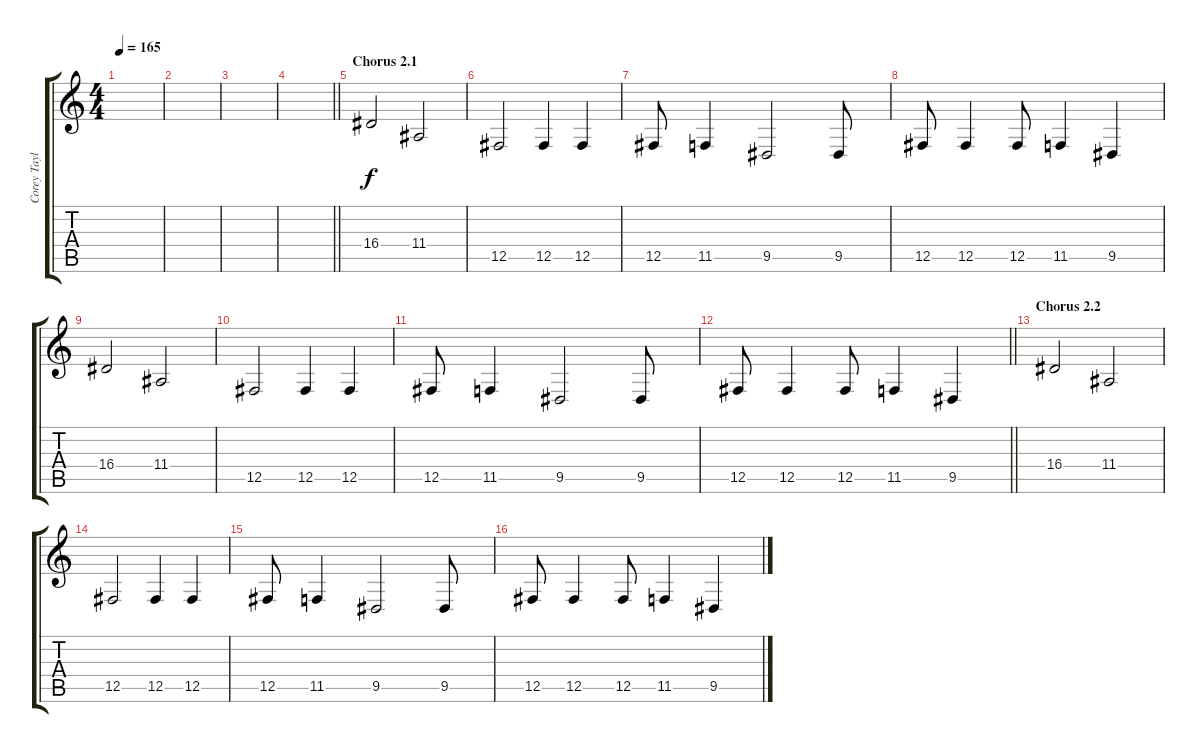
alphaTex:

\track ("Corey Taylor" "Corey Tayl") {instrument lead2sawtooth}
\staff {score tabs}
\tuning (Db4 Ab3 E3 B2 Gb2 B1) {hide}
\ts (4 4)
\tempo 165
\clef g2
\ks c
|
|
|
\barLineRight lightlight
|
\section ("" "Chorus 2.1")
16.4.2 11.4.2 |
12.5.2 12.5.4 12.5.4 |
12.5.8 11.5.4 9.5.2 9.5.8 |
12.5.8 12.5.4 12.5.8 11.5.4 9.5.4 |
16.4.2 11.4.2 |
12.5.2 12.5.4 12.5.4 |
12.5.8 11.5.4 9.5.2 9.5.8 |
\barLineRight lightlight
12.5.8 12.5.4 12.5.8 11.5.4 9.5.4 |
\section ("" "Chorus 2.2")
16.4.2 11.4.2 |
12.5.2 12.5.4 12.5.4 |
12.5.8 11.5.4 9.5.2 9.5.8 |
12.5.8 12.5.4 12.5.8 11.5.4 9.5.4
